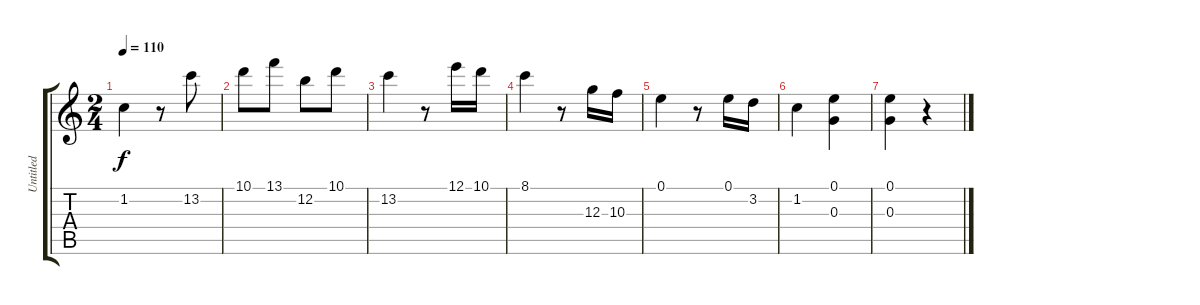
\track ("Untitled" "Untitled") {instrument acousticguitarnylon}
\staff {score tabs}
\tuning (E4 B3 G3 D3 A2 E2) {hide}
\ts (2 4)
\tempo 110
\clef g2
\ks c
1.2.4{dy f} r.8 13.2.8 |
10.1.8 13.1.8 12.2.8 10.1.8 |
13.2.4 r.8 12.1.16 10.1.16 |
8.1.4 r.8 12.3.16 10.3.16 |
0.1.4 r.8 0.1.16 3.2.16 |
1.2.4 (0.1 0.3).4 |
(0.1 0.3).4 r.4
